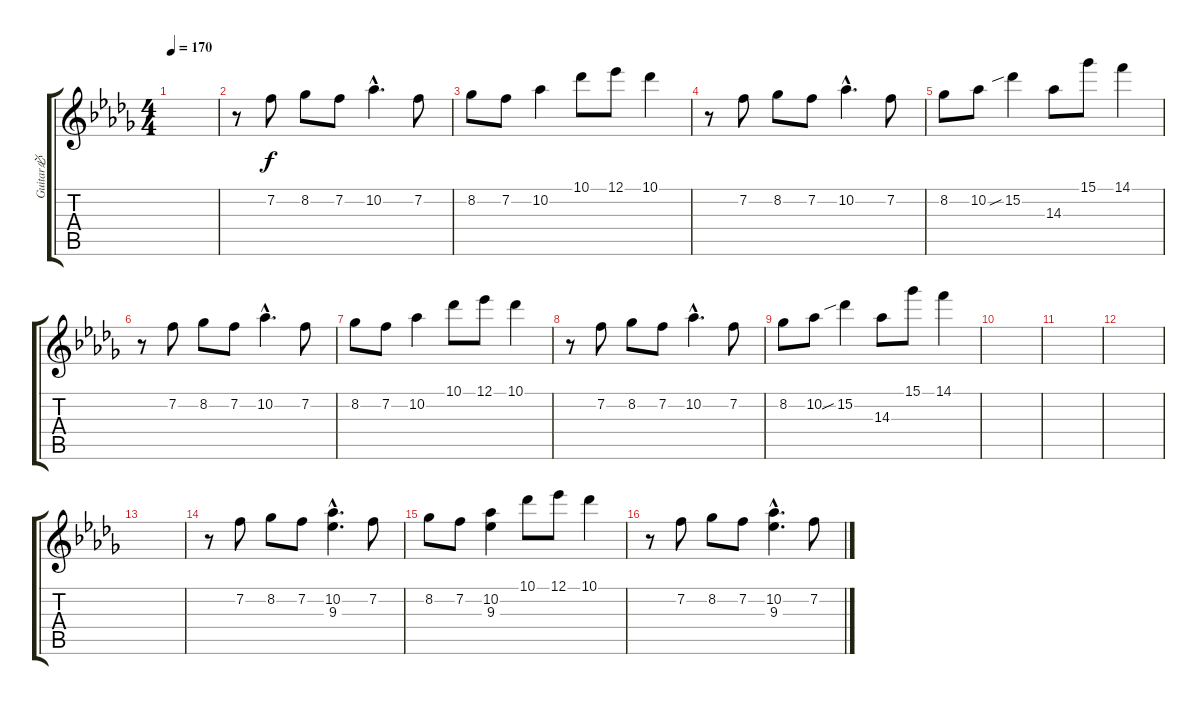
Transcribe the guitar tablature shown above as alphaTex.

\track ("Guitar必" "Guitar必") {instrument distortionguitar}
\staff {score tabs}
\tuning (Eb4 Bb3 Gb3 Db3 Ab2 Eb2) {hide}
\ts (4 4)
\tempo 170
\clef g2
\ks db
|
r.8 7.2.8 8.2.8 7.2.8 10.2{hac}.4{d} 7.2.8 |
8.2.8 7.2.8 10.2.4 10.1.8 12.1.8 10.1.4 |
r.8 7.2.8 8.2.8 7.2.8 10.2{hac}.4{d} 7.2.8 |
8.2.8 10.2.8 15.2{sib}.4 14.3.8 15.1.8 14.1.4 |
r.8 7.2.8 8.2.8 7.2.8 10.2{hac}.4{d} 7.2.8 |
8.2.8 7.2.8 10.2.4 10.1.8 12.1.8 10.1.4 |
r.8 7.2.8 8.2.8 7.2.8 10.2{hac}.4{d} 7.2.8 |
8.2.8 10.2.8 15.2{sib}.4 14.3.8 15.1.8 14.1.4 |
|
|
|
|
r.8 7.2.8 8.2.8 7.2.8 (10.2{hac} 9.3{hac}).4{d} 7.2.8 |
8.2.8 7.2.8 (10.2 9.3).4 10.1.8 12.1.8 10.1.4 |
r.8 7.2.8 8.2.8 7.2.8 (10.2{hac} 9.3{hac}).4{d} 7.2.8
